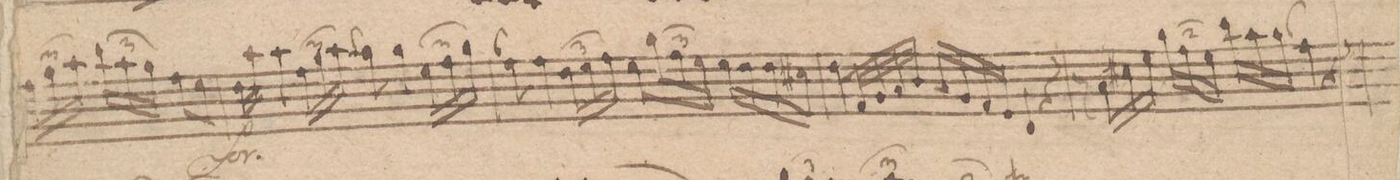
**kern	**dynam
*I"Violino Primo	*
*clefG2	*
*k[f#]	*
*met(c)	*
*M4/4	*
24ff#\LL	.
24gg\	.
24aa\JJ	.
24bb\LL	.
24aa\	.
24gg\JJ	.
8ff#\L	.
8ee\J	.
=24	=24
16dd\LL	f
16aa\JJ	.
4aa\	.
24ff#\LL	.
24gg\	.
24aa\JJ	.
8qqaa/	.
8gg\	.
4gg\	.
24ee\LL	.
24ff#\	.
24gg\JJ	.
=25	=25
8qqgg/	.
8ff#\	.
4ff#\	.
24dd\LL	.
24ee\	.
24ff#\JJ	.
8ee\L	.
24gg\L	.
24ff#\	.
24ee\JJ	.
16ee\LL	.
16dd\	.
16dd\	.
16cc#X\JJ	.
=26	=26
8dd\L	.
32f#/LL	.
32g/	.
32a/	.
32b/JJJ	.
16a/LL	.
16g/	.
16f#/	.
16e/JJ	.
4d/	.
4r	.
=27	=27
8r	.
*Xtuplet	*
24a\LL	.
24cc#X\	.
24ee\JJ	.
*tuplet	*
24gg\LL	.
24ff#\	.
24ee\JJ	.
*Xtuplet	*
24bb\LL	.
24aa\	.
24gg\JJ	.
8qqgg/	.
4ff#\	.
4r	.
=28	=28
*tuplet	*
*-	*-
